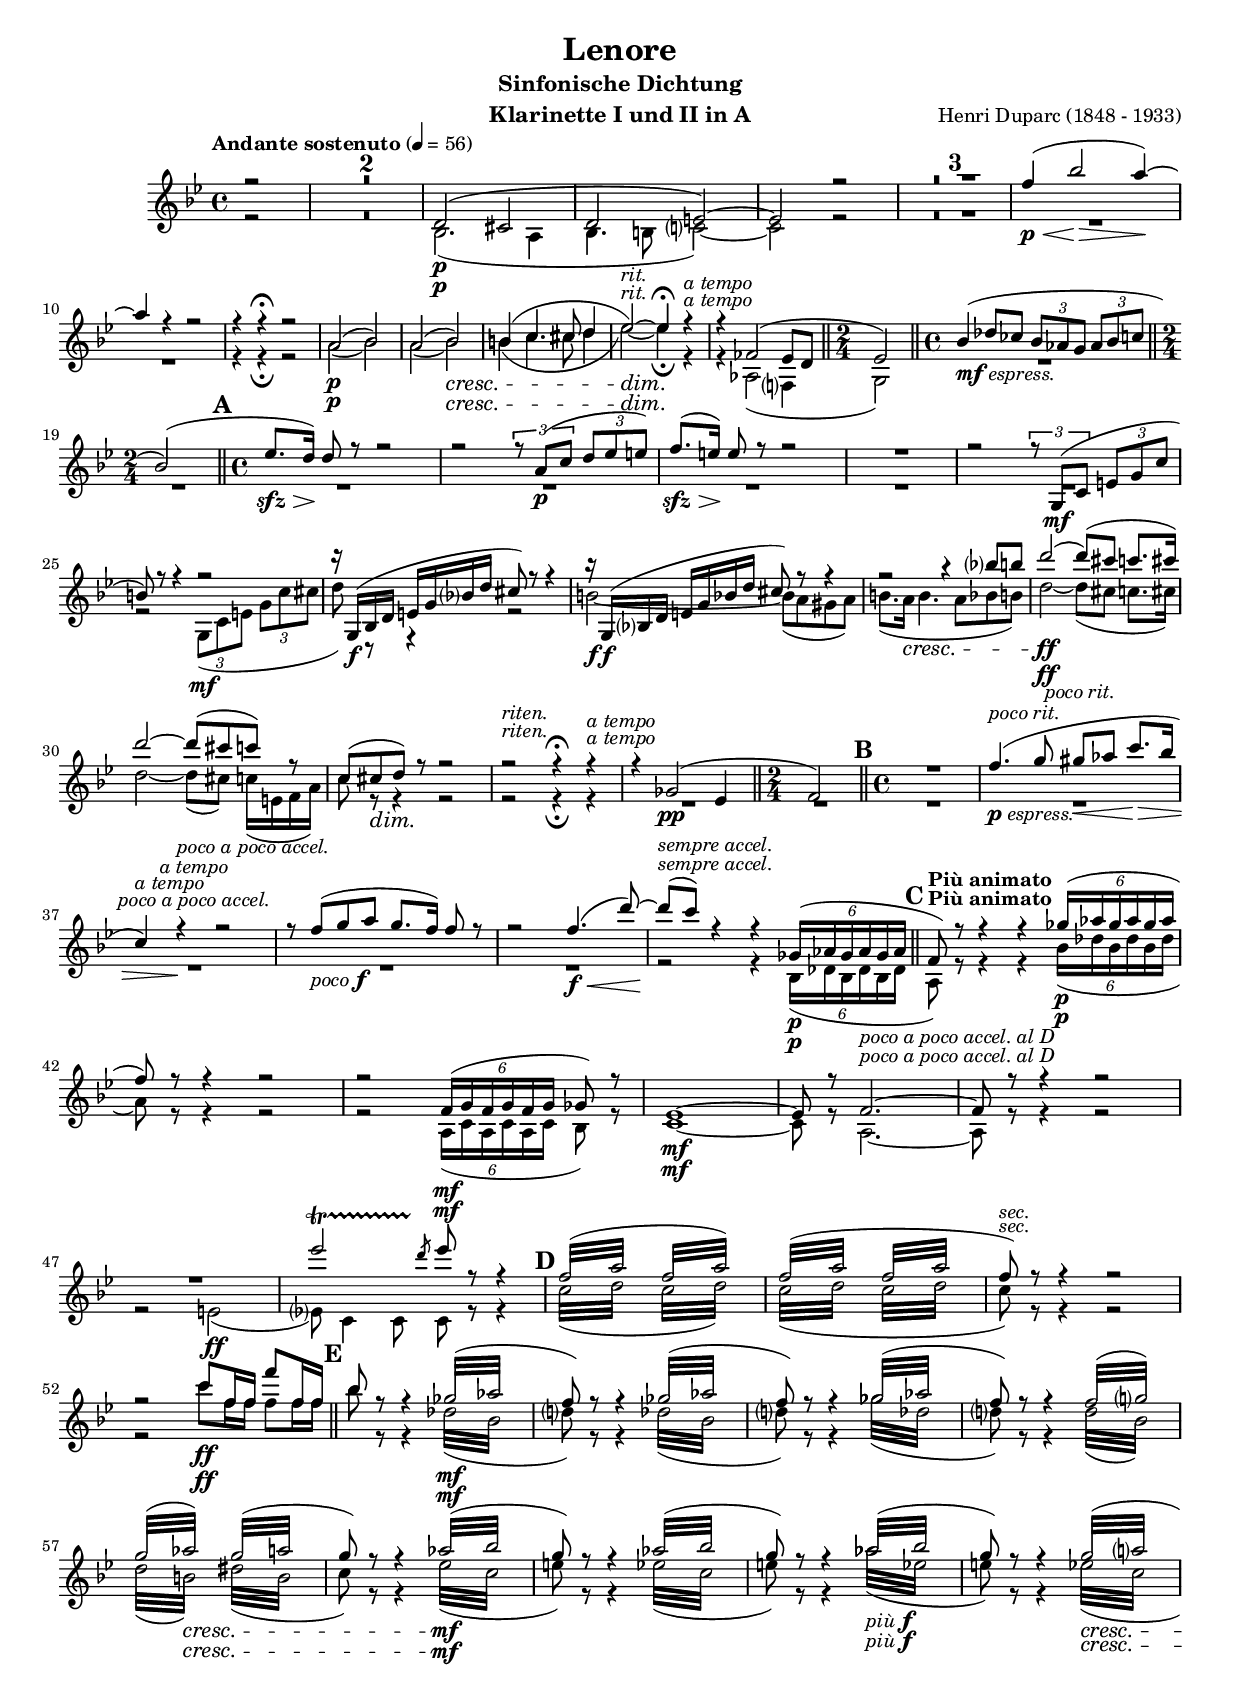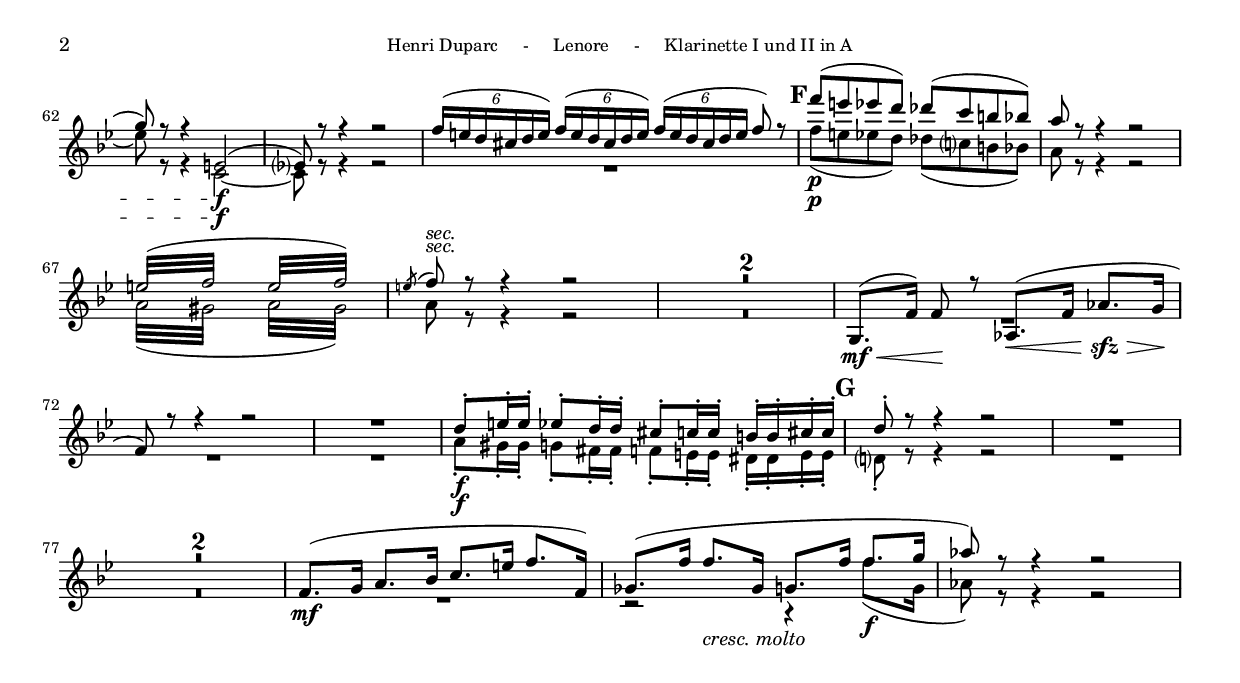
\version "2.18.2"
\language "deutsch"

\paper {
    top-margin = 10\mm
    bottom-margin = 10\mm
    left-margin = 10\mm
    right-margin = 10\mm
    ragged-last = ##f
}

\header{
  title = "Lenore"
  subtitle = "Sinfonische Dichtung"
  composerShort = "Henri Duparc"
  composer = "Henri Duparc (1848 - 1933)"
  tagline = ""
}

% Adapt this for automatic line-breaks
% mBreak = {}
mBreak = { \break }
#(set-global-staff-size 17)

% Useful snippets
pCresc = _\markup { \dynamic p \italic "cresc." }
mfDim = _\markup { \dynamic mf \italic "dim." }
pocoF = _\markup { \italic "poco" \dynamic f }
ffz = _\markup { \dynamic { ffz } } 
crescMolto = _\markup { \italic "cresc. molto" }
pMoltoCresc = _\markup { \dynamic p \italic "molto cresc." }
mfEspress = _\markup { \dynamic mf \italic "espress." }
pEspress = _\markup { \dynamic p \italic "espress." }
stringendo = ^\markup { \italic "stringendo" }
allargando = _\markup { \italic "allargando" }
pocoMenoMosso = ^\markup {\italic \bold {"Poco meno mosso."} }
rit = ^\markup {\italic {"rit."} }
riten = ^\markup {\italic {"riten."} }
ritATempo = ^\markup { \center-align \italic {"  rit. a tempo"} }
aTempo = ^\markup { \italic {"a tempo"} }
moltoRit = ^\markup { \italic {"molto rit."} }
pocoRit = ^\markup {\italic {"poco rit."} }
sec = ^\markup {\italic {"sec."} }
pocoAPocoAccel = ^\markup {\italic {"poco a poco accel."} }
pocoAPocoAccelAlD = ^\markup {\italic {"poco a poco accel. al D"} }
sempreAccel = ^\markup {\italic {"sempre accel."} }
solo = ^\markup { "Solo" }
piuF = _\markup { \italic "più" \dynamic f }
piuAnimato = ^\markup { \bold "Più animato" }
accel = ^\markup { \bold { "accel." } }
tempoPrimo = ^\markup { \italic { "Tempo I" } }

% Adapted from http://lsr.di.unimi.it/LSR/Snippet?id=655
% Make title, subtitle, instrument appear on pages other than the first
#(define (part-not-first-page layout props arg)
   (if (not (= (chain-assoc-get 'page:page-number props -1)
               (ly:output-def-lookup layout 'first-page-number)))
       (interpret-markup layout props arg)
       empty-stencil))

\paper {
  oddHeaderMarkup = \markup
  \fill-line {
    " "
    \on-the-fly #part-not-first-page \fontsize #-1.0 \concat {
      \fromproperty #'header:composerShort
      "     -     "
      \fromproperty #'header:title
      "     -     "
      \fromproperty #'header:instrument
    }
    \on-the-fly #print-page-number-check-first \fromproperty #'page:page-number-string
  }
  evenHeaderMarkup = \markup
  \fill-line {
    \on-the-fly #print-page-number-check-first \fromproperty #'page:page-number-string
    \on-the-fly #part-not-first-page \fontsize #-1.0 \concat {
      \fromproperty #'header:composerShort
      "     -     "
      \fromproperty #'header:title
      "     -     "
      \fromproperty #'header:instrument
    }
    " "
  }
  % markup-system-spacing.basic-distance = #12
  % markup-system-spacing.minimum-distance = #12
  % markup-system-spacing.padding = #10
  
}

% ---------------------------------------------------------

clarinet_I = {
  \accidentalStyle Score.modern-cautionary
  \compressFullBarRests
  \defaultTimeSignature
  \time 4/4
  \tempo "Andante sostenuto" 4 = 56
  \key b \major
  \relative c' {
    % p3
    \partial 2 r2 |
    R1*2 |
    d2(\p cis |
    d2 e~) |
    e2 r |
    R1*3 |
    f'4(\p\< b2 \>a4)~\! |
    \mBreak
    
    % p4
    a4 r4 r2 |
    r4 r4\fermata r2 |
    a,2(\p b) |
    a2( b)\cresc |
    h4( c4. cis8 d4 |
    es2)~\dim\rit es4\fermata\! r4\aTempo |
    r4 fes,2( es8 d|
    \time 2/4 \bar "||"
    es2) |
    \time 4/4 \bar "||"
    b'4(\mfEspress des8 ces \tuplet 3/2 { b as g } \tuplet 3/2 { as b c }
    \time 2/4 \bar "||"
    \mBreak
    
    % p5
    b2)( |
    \time 4/4 \bar "||"
    \mark #1
    es8.\sfz\> d16)\! d8 r8 r2 |
    r2 \tuplet 3/2 { r8 a(\p c } \tuplet 3/2 { d es e) } |
    f8.(\sfz\> e16)\! e8 r8 r2 |
    R1 |
    r2 \tuplet 3/2 { r8 g,,(\mf c } \tuplet 3/2 { e g c } |
    \mBreak
    
    % p6
    h8) r8 r4 r2 |
    r16 g,(\f b d e g b d cis8) r8 r4 |
    r16 g,(\f b d e g b d cis8) r8 r4 |
    r2 r4 b'8 h |
    d2(\ff d8)( cis c8. cis16) |
    \mBreak
    
    % p7
    d2~ d8( cis c) r |
    c,8( cis\dim d)\! r r2 |
    r2\riten r4\fermata r4\aTempo |
    r4 ges,2(\pp es4 |
    \time 2/4 \bar "||"
    f2) |
    \time 4/4 \bar "||"
    \mark #2
    R1 |
    f'4.(\pEspress\pocoRit g8 gis\< as c8.\> b16 |
    \mBreak
    
    % p8
    c,4)\aTempo r4\!\pocoAPocoAccel r2 |
    r8 f(\pocoF g a g8. f16) f8 r8 |
    r2 f4.\f\<( d'8)~ |
    d8(\!\sempreAccel c) r4 r \tuplet 6/4 { ges,16(\p as ges as ges as } |
    \bar "||"
    \mark #3
    f8)\piuAnimato r8 r4 r \tuplet 6/4 { ges'16(\p as ges as ges as } |
    \mBreak
    
    % p9
    f8) r8 r4 r2 |
    r2 \tuplet 6/4 { f,16(\mf g f g f g} ges8) r8 |
    es1~\mf |
    es8 r8 f2.~\pocoAPocoAccelAlD |
    f8 r8 r4 r2 |
    \mBreak
    
    % p10
    R1 |
    es''2\startTrillSpan \slashedGrace d8\stopTrillSpan es8 r8 r4 |
    \mark #4
    \repeat tremolo 8 { f,32( a } \repeat tremolo 8 { f32 a) } |
    \repeat tremolo 8 { f32( a } \repeat tremolo 8 { f32 a } |
    f8)\sec r8 r4 r2 |
    \mBreak
    
    % p11
    r2 c'8\ff f,16 f f'8 f,16 f |
    \bar "||"
    \mark #5
    b8 r8 r4 \repeat tremolo 8 { ges32(\mf as } |
    f8) r8 r4 \repeat tremolo 8 { ges32( as } |
    f8) r8 r4 \repeat tremolo 8 { ges32( as } |
    f8) r8 r4 \repeat tremolo 8 { f32( g) } |
    \mBreak
    
    % p12
    \repeat tremolo 8 { g32( as)\cresc } \repeat tremolo 8 { g32( a } |
    g8) r8 r4 \repeat tremolo 8 { as32(\mf b } |
    g8) r8 r4 \repeat tremolo 8 { as32( b } |
    g8) r8 r4 \repeat tremolo 8 { as32(\piuF b } |
    g8) r8 r4 \repeat tremolo 8 { g32(\cresc a } |
    \mBreak
    
    % p13
    g8) r8 r4 e,2(\f |
    es8) r8 r4 r2 |
    \repeat unfold 2 { \tuplet 6/4 { f'16( e d cis d e) } } \tuplet 6/4 { f16( e d cis d e } f8) r8 |
    \mark #6
    f'8(\p e es d) des( c h b) |
    a8 r8 r4 r2 |
    \mBreak
    
    % p14
    \repeat tremolo 8 { e32( f } \repeat tremolo 8 { e f) } \acciaccatura e8 |
    % FIXME: I can't get the grace note into the previous bar
    f8\sec r8 r4 r2 |
    R1*2 |
    g,,8.(\mf\< f'16) f8\! r8 as,8.(\< f'16 as8.\sfz\> g16\! | 
    \mBreak
    
    % p15
    f8) r8 r4 r2 |
    R1 |
    d'8-.\f e16-. e-. es8-. d16-. d-. cis8-. c16-. c-. h-. h-. cis-. cis-. | 
    \mark #7
    d8-. r8 r4 r2 |
    R1 |
    \mBreak
    
    % p16
    R1*2 |
    f,8.(\mf g16 a8. b16 c8. e16 f8. f,16) |
    ges8.( f'16 f8.\crescMolto ges,16 g8. f'16 f8. g16 |
    as8) r8 r4 r2 |
    \mBreak
  }
}

clarinet_II = {
  \accidentalStyle Score.modern-cautionary
  \compressFullBarRests
  \defaultTimeSignature
  \time 4/4
  \tempo "Andante sostenuto" 4 = 56
  \key b \major
  \relative c' {
    % p3
    \partial 2 r2 |
    R1*2 |
    b2.(\p a4 |
    b4. h8 c2~) |
    c2 r |
    R1*4 |
    \mBreak
    
    % p4
    R1 |
    r4 r4\fermata r2 |
    a'2(\p b) |
    a2( b)\cresc |
    h4( c4. cis8 d4 |
    es2)~\dim\rit es4\fermata\! r4\aTempo |
    r4 as,,2( f4 |
    \time 2/4 \bar "||"
    g2) |
    \time 4/4 \bar "||"
    R1
    \time 2/4 \bar "||"
    \mBreak
    
    % p5
    R2 |
    \time 4/4 \bar "||"
    R1*5 |
    \mBreak
    
    % p6
    r2 \tuplet 3/2 { g8(\mf c e } \tuplet 3/2 { g c cis } |
    d8) r8 r4 r2 |
    h2~\f h8(a gis a) |
    h8.( a16\cresc h4. a8 b h) |
    d2~\ff d8( cis c8. cis16) |
    \mBreak

    % p7
    d2~ d8( cis) c16( e, f a) |
    c8 r8 r4 r2 |
    r2\riten r4\fermata r4\aTempo |
    R1 |
    \time 2/4 \bar "||"
    R2 |
    \time 4/4 \bar "||"
    \mark #2
    R1 R1\pocoRit |
    \mBreak
    
    % p8
    R1 \aTempo\pocoAPocoAccel R1*2 |
    r2\sempreAccel r4 \tuplet 6/4 { b,16(\p des b des b des } |
    \bar "||"
    \mark #3
    a8)\piuAnimato r8 r4 r4 \tuplet 6/4 { b'16(\p des b des b des } |
    
    % p9
    a8) r8 r4 r2 |
    r2 \tuplet 6/4 { a,16(\mf c a c a c} b8) r8 |
    c1~\mf |
    c8 r8 a2.~\pocoAPocoAccelAlD |
    a8 r8 r4 r2 |
    \mBreak
    
    %p10
    r2 e'2(\ff |
    es8) c4 c8 c r r4 |
    \mark #4
    \repeat tremolo 8 { c'32( d } \repeat tremolo 8 { c32 d) } |
    \repeat tremolo 8 { c32( d } \repeat tremolo 8 { c32 d } |
    c8)\sec r8 r4 r2 |
    \mBreak
    
    % p11
    r2 c'8\ff f,16 f f8 f16 f |
    \bar "||"
    \mark #5
    b8 r8 r4 \repeat tremolo 8 { des,32(\mf b } |
    d8) r8 r4 \repeat tremolo 8 { des32( b } |
    d8) r8 r4 \repeat tremolo 8 { ges32( des } |
    d8) r8 r4 \repeat tremolo 8 { d32( b) } |
    \mBreak
    
    % p12
    \repeat tremolo 8 { d32( h)\cresc } \repeat tremolo 8 { dis32( h } |
    c8) r8 r4 \repeat tremolo 8 { es32(\mf c } |
    e8) r8 r4 \repeat tremolo 8 { es32( c } |
    e8) r8 r4 \repeat tremolo 8 { as32(\piuF es } |
    e8) r8 r4 \repeat tremolo 8 { es32(\cresc c } |
    \mBreak
    
    % p13
    es8) r8 r4 c,2~\f |
    c8 r8 r4 r2 |
    R1 |
    \mark #6
    f'8(\p e es d) des( c h b) |
    a8 r8 r4 r2 |
    \mBreak
    
    % p14
    \repeat tremolo 8 { a32( gis } \repeat tremolo 8 { a gis) } |
    a8\sec r8 r4 r2 |
    R1*3 |
    \mBreak
    
    % p15
    R1*2 |
    a8-.\f gis16-. gis-. g8-. fis16-. fis-. f8-. e16-. e-. dis-. dis-. e-. e-. | 
    \mark #7
    d8-. r8 r4 r2 |
    R1 |
    \mBreak
    
    % p16
    R1*3 |
    r2 r4 f'8.(\f g,16 |
    as8) r8 r4 r2 |
    \mBreak
  }
}
% ---------------------------------------------------------

\bookpart {
  \header{
    instrument = "Klarinette I und II in A"
  }
  \score {
    <<
    \transpose a a \clarinet_I
    \\
    \transpose a a \clarinet_II
    >>
  }
}
